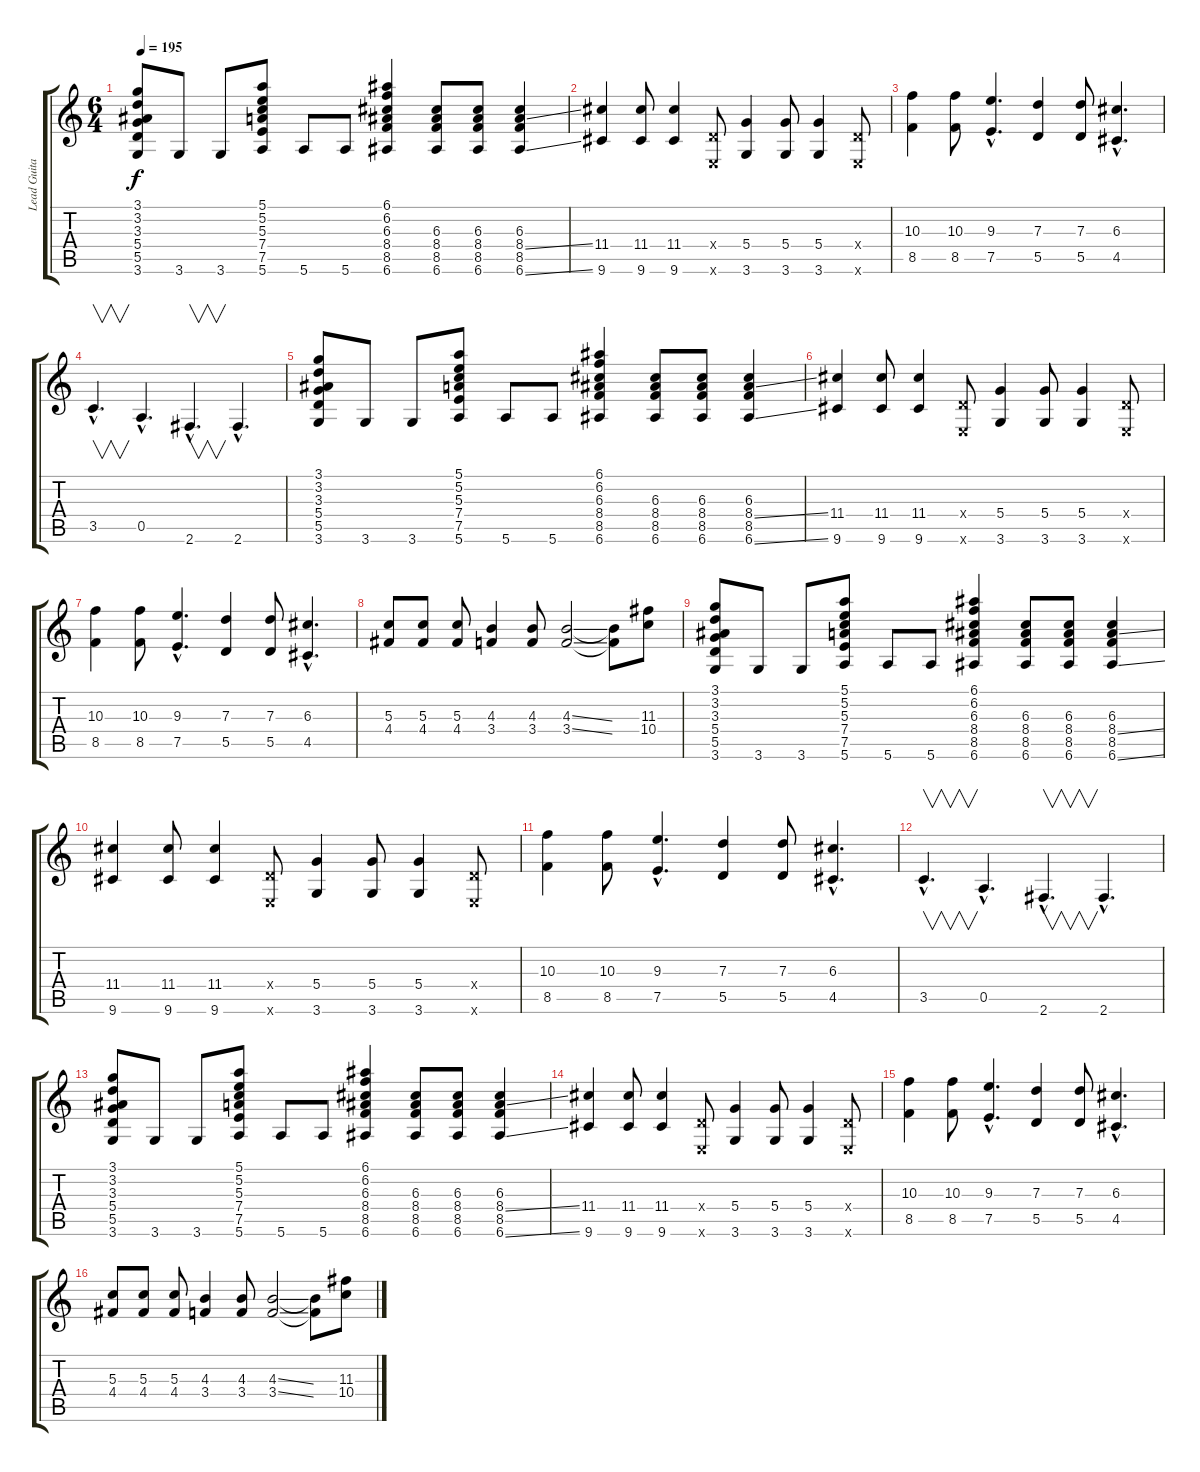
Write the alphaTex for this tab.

\track ("Lead Guitar II" "Lead Guita") {instrument distortionguitar}
\staff {score tabs}
\tuning (E4 B3 G3 D3 A2 E2) {hide}
\ts (6 4)
\tempo 195
\clef g2
\ks c
(3.1 3.2 3.3 5.4 5.5 3.6).8{dy f} 3.6.8 3.6.8 (5.1 5.2 5.3 7.4 7.5 5.6).8 5.6.8 5.6.8 (6.1 6.2 6.3 8.4 8.5 6.6).4 (6.3 8.4 8.5 6.6).8 (6.3 8.4 8.5 6.6).8 (6.3 8.4{ss} 8.5 6.6{ss}).4 |
(11.4 9.6).4 (11.4 9.6).8 (11.4 9.6).4 (0.4{x} 0.6{x}).8 (5.4 3.6).4 (5.4 3.6).8 (5.4 3.6).4 (0.4{x} 0.6{x}).8 |
(10.3 8.5).4 (10.3 8.5).8 (9.3{hac} 7.5{hac}).4{d} (7.3 5.5).4 (7.3 5.5).8 (6.3{hac} 4.5{hac}).4{d} |
3.5{hac}.4{v d} 0.5{hac}.4{d} 2.6{hac}.4{v d} 2.6{hac}.4{d} |
(3.1 3.2 3.3 5.4 5.5 3.6).8 3.6.8 3.6.8 (5.1 5.2 5.3 7.4 7.5 5.6).8 5.6.8 5.6.8 (6.1 6.2 6.3 8.4 8.5 6.6).4 (6.3 8.4 8.5 6.6).8 (6.3 8.4 8.5 6.6).8 (6.3 8.4{ss} 8.5 6.6{ss}).4 |
(11.4 9.6).4 (11.4 9.6).8 (11.4 9.6).4 (0.4{x} 0.6{x}).8 (5.4 3.6).4 (5.4 3.6).8 (5.4 3.6).4 (0.4{x} 0.6{x}).8 |
(10.3 8.5).4 (10.3 8.5).8 (9.3{hac} 7.5{hac}).4{d} (7.3 5.5).4 (7.3 5.5).8 (6.3{hac} 4.5{hac}).4{d} |
(5.3 4.4).8 (5.3 4.4).8 (5.3 4.4).8 (4.3 3.4).4 (4.3 3.4).8 (4.3{ss} 3.4{ss}).2 (4.3{t} 3.4{t}).8 (11.3 10.4).8 |
(3.1 3.2 3.3 5.4 5.5 3.6).8 3.6.8 3.6.8 (5.1 5.2 5.3 7.4 7.5 5.6).8 5.6.8 5.6.8 (6.1 6.2 6.3 8.4 8.5 6.6).4 (6.3 8.4 8.5 6.6).8 (6.3 8.4 8.5 6.6).8 (6.3 8.4{ss} 8.5 6.6{ss}).4 |
(11.4 9.6).4 (11.4 9.6).8 (11.4 9.6).4 (0.4{x} 0.6{x}).8 (5.4 3.6).4 (5.4 3.6).8 (5.4 3.6).4 (0.4{x} 0.6{x}).8 |
(10.3 8.5).4 (10.3 8.5).8 (9.3{hac} 7.5{hac}).4{d} (7.3 5.5).4 (7.3 5.5).8 (6.3{hac} 4.5{hac}).4{d} |
3.5{hac}.4{v d} 0.5{hac}.4{d} 2.6{hac}.4{v d} 2.6{hac}.4{d} |
(3.1 3.2 3.3 5.4 5.5 3.6).8 3.6.8 3.6.8 (5.1 5.2 5.3 7.4 7.5 5.6).8 5.6.8 5.6.8 (6.1 6.2 6.3 8.4 8.5 6.6).4 (6.3 8.4 8.5 6.6).8 (6.3 8.4 8.5 6.6).8 (6.3 8.4{ss} 8.5 6.6{ss}).4 |
(11.4 9.6).4 (11.4 9.6).8 (11.4 9.6).4 (0.4{x} 0.6{x}).8 (5.4 3.6).4 (5.4 3.6).8 (5.4 3.6).4 (0.4{x} 0.6{x}).8 |
(10.3 8.5).4 (10.3 8.5).8 (9.3{hac} 7.5{hac}).4{d} (7.3 5.5).4 (7.3 5.5).8 (6.3{hac} 4.5{hac}).4{d} |
(5.3 4.4).8 (5.3 4.4).8 (5.3 4.4).8 (4.3 3.4).4 (4.3 3.4).8 (4.3{ss} 3.4{ss}).2 (4.3{t} 3.4{t}).8 (11.3 10.4).8
